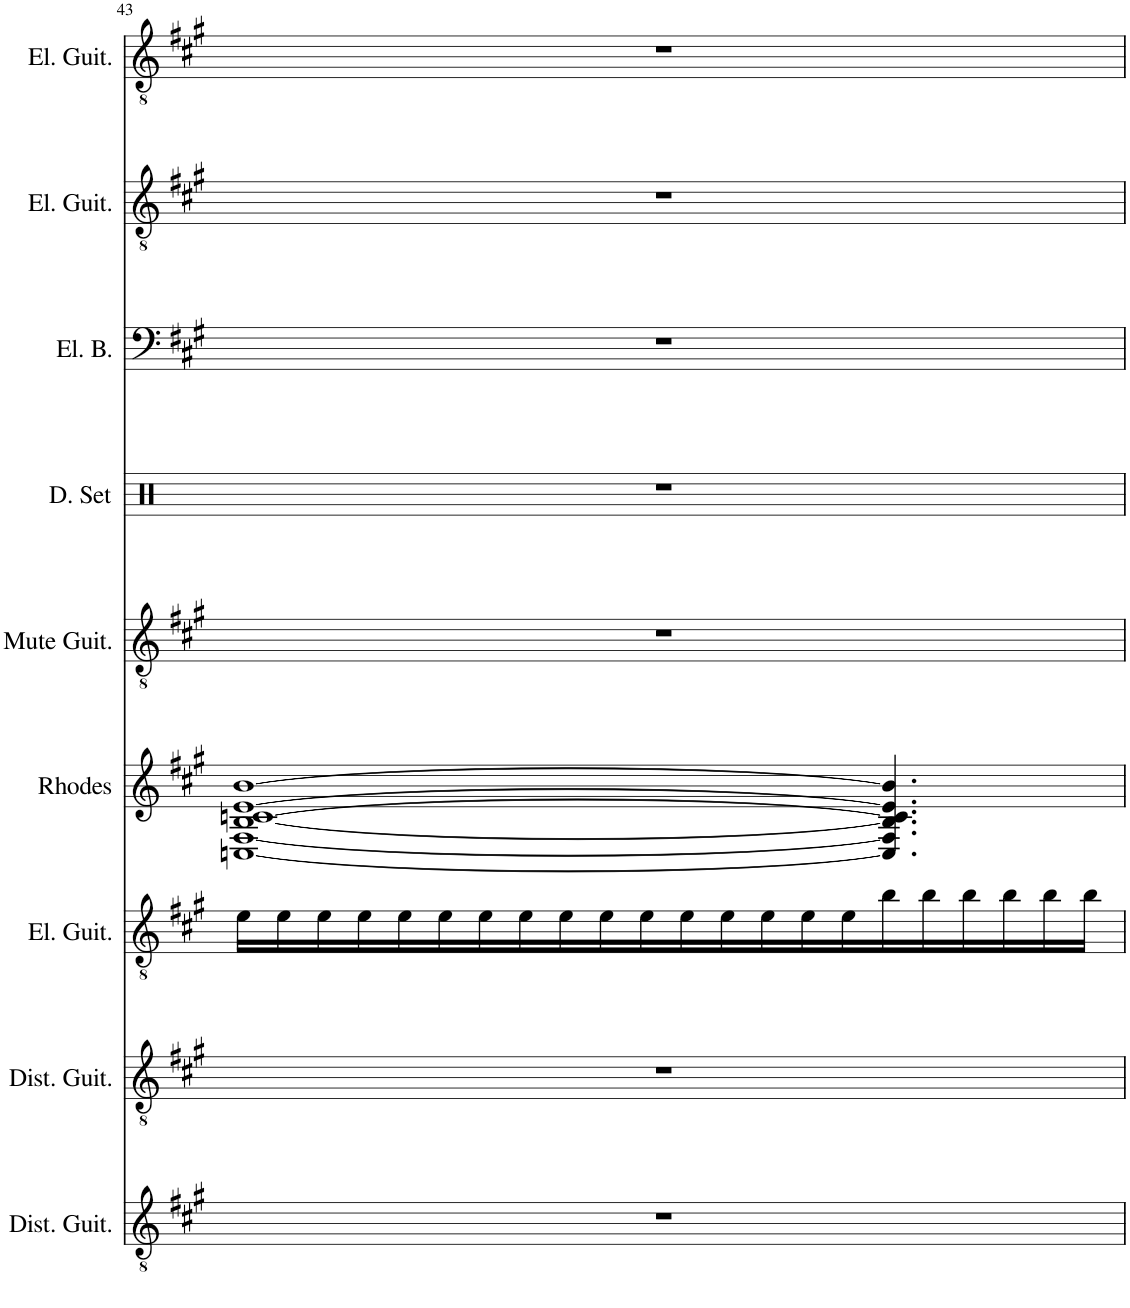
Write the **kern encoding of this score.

**kern	**kern	**kern	**kern	**kern	**kern	**kern	**kern	**kern
*part9	*part8	*part7	*part6	*part5	*part4	*part3	*part2	*part1
*staff9	*staff8	*staff7	*staff6	*staff5	*staff4	*staff3	*staff2	*staff1
*I"Distorted Guitar	*I"Distorted Guitar	*I"Electric Guitar	*I"Rhodes Piano	*I"Muted Guitar	*I"Drumset	*I"6-str. Electric Bass	*I"Electric Guitar	*I"Electric Guitar
*I'Dist. Guit.	*I'Dist. Guit.	*I'El. Guit.	*I'Rhodes	*I'Mute Guit.	*I'D. Set	*I'El. B.	*I'El. Guit.	*I'El. Guit.
!!LO:PB:g=z
*clefGv2	*clefGv2	*clefGv2	*clefG2	*clefGv2	*clefX	*clefF4	*clefGv2	*clefGv2
*	*	*	*	*	*	*Trd7c12	*	*
*k[f#c#g#]	*k[f#c#g#]	*k[f#c#g#]	*k[f#c#g#]	*k[f#c#g#]	*k[]	*k[f#c#g#]	*k[f#c#g#]	*k[f#c#g#]
*M11/8	*M11/8	*M11/8	*M11/8	*M11/8	*M11/8	*M11/8	*M11/8	*M11/8
=43	=43	=43	=43	=43	=43	=43	=43	=43
8%11r	8%11r	16e\LL	[1Cn [1F# [1B [1cn [1e [1b	8%11r	8%11r	8%11r	8%11r	8%11r
.	.	16e\	.	.	.	.	.	.
.	.	16e\	.	.	.	.	.	.
.	.	16e\	.	.	.	.	.	.
.	.	16e\	.	.	.	.	.	.
.	.	16e\	.	.	.	.	.	.
.	.	16e\	.	.	.	.	.	.
.	.	16e\	.	.	.	.	.	.
.	.	16e\	.	.	.	.	.	.
.	.	16e\	.	.	.	.	.	.
.	.	16e\	.	.	.	.	.	.
.	.	16e\	.	.	.	.	.	.
.	.	16e\	.	.	.	.	.	.
.	.	16e\	.	.	.	.	.	.
.	.	16e\	.	.	.	.	.	.
.	.	16e\	.	.	.	.	.	.
.	.	16b\	4.C/] 4.F#/] 4.B/] 4.c/] 4.e/] 4.b/]	.	.	.	.	.
.	.	16b\	.	.	.	.	.	.
.	.	16b\	.	.	.	.	.	.
.	.	16b\	.	.	.	.	.	.
.	.	16b\	.	.	.	.	.	.
.	.	16b\JJ	.	.	.	.	.	.
=	=	=	=	=	=	=	=	=
*-	*-	*-	*-	*-	*-	*-	*-	*-
